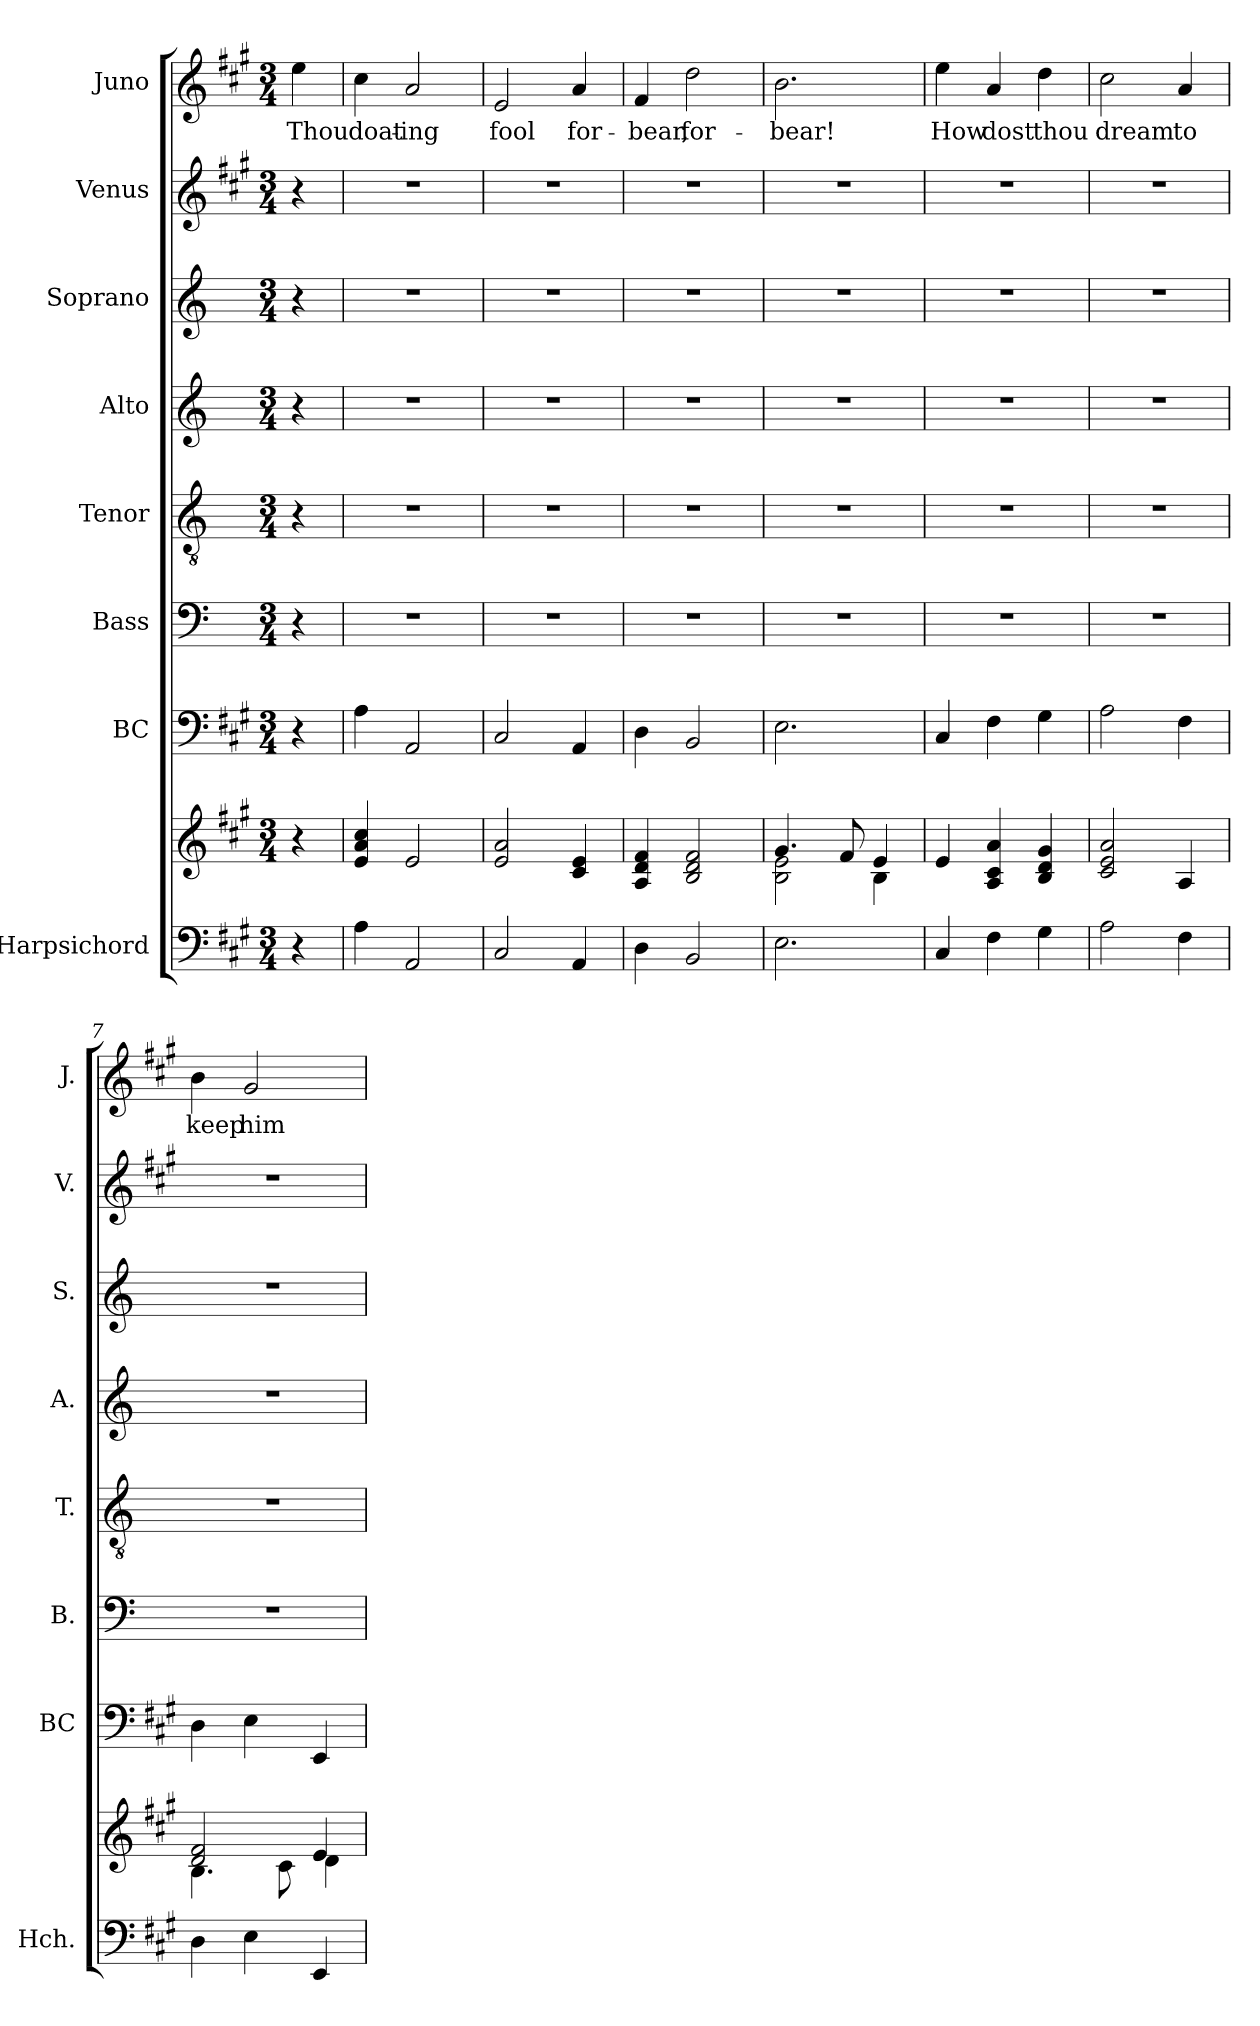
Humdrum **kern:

**kern	**kern	**kern	**kern	**kern	**kern	**kern	**kern	**kern	**text
*part8	*part8	*part7	*part6	*part5	*part4	*part3	*part2	*part1	*part1
*staff9	*staff8	*staff7	*staff6	*staff5	*staff4	*staff3	*staff2	*staff1	*staff1
*I"Harpsichord	*	*I"BC	*I"Bass	*I"Tenor	*I"Alto	*I"Soprano	*I"Venus	*I"Juno	*
*I'Hch.	*	*I'BC	*I'B.	*I'T.	*I'A.	*I'S.	*I'V.	*I'J.	*
*clefF4	*clefG2	*clefF4	*clefF4	*clefGv2	*clefG2	*clefG2	*clefG2	*clefG2	*
*k[f#c#g#]	*k[f#c#g#]	*k[f#c#g#]	*k[]	*k[]	*k[]	*k[]	*k[f#c#g#]	*k[f#c#g#]	*
*M3/4	*M3/4	*M3/4	*M3/4	*M3/4	*M3/4	*M3/4	*M3/4	*M3/4	*
*MM170	*MM170	*MM170	*MM170	*MM170	*MM170	*MM170	*MM170	*MM170	*
=	=	=	=	=	=	=	=	=	=
!	!	!	!	!	!	!	!	!	!LO:LY:b
4r	4r	4r	4r	4r	4r	4r	4r	4ee\	Thou
=1	=1	=1	=1	=1	=1	=1	=1	=1	=1
!	!	!	!	!	!	!	!	!	!LO:LY:b
4A\	4e/ 4a/ 4cc#/	4A\	2.r	2.r	2.r	2.r	2.r	4cc#\	doat-
!	!	!	!	!	!	!	!	!	!LO:LY:b
2AA/	2e/	2AA/	.	.	.	.	.	2a/	-ing
=2	=2	=2	=2	=2	=2	=2	=2	=2	=2
!	!	!	!	!	!	!	!	!	!LO:LY:b
2C#/	2e/ 2a/	2C#/	2.r	2.r	2.r	2.r	2.r	2e/	fool
!	!	!	!	!	!	!	!	!	!LO:LY:b
4AA/	4c#/ 4e/	4AA/	.	.	.	.	.	4a/	for-
=3	=3	=3	=3	=3	=3	=3	=3	=3	=3
!	!	!	!	!	!	!	!	!	!LO:LY:b
4D\	4A/ 4d/ 4f#/	4D\	2.r	2.r	2.r	2.r	2.r	4f#/	-bear,
!	!	!	!	!	!	!	!	!	!LO:LY:b
2BB/	2B/ 2d/ 2f#/	2BB/	.	.	.	.	.	2dd\	for-
=4	=4	=4	=4	=4	=4	=4	=4	=4	=4
*	*^	*	*	*	*	*	*	*	*
!	!	!	!	!	!	!	!	!	!	!LO:LY:b
2.E\	4.g#/	2B\ 2e\	2.E\	2.r	2.r	2.r	2.r	2.r	2.b\	-bear!
.	8f#/	.	.	.	.	.	.	.	.	.
.	4e/	4B\	.	.	.	.	.	.	.	.
=5	=5	=5	=5	=5	=5	=5	=5	=5	=5	=5
!	!	!	!	!	!	!	!	!	!	!LO:LY:b
*	*v	*v	*	*	*	*	*	*	*	*
4C#/	4e/	4C#/	2.r	2.r	2.r	2.r	2.r	4ee\	How
!	!	!	!	!	!	!	!	!	!LO:LY:b
4F#\	4A/ 4c#/ 4a/	4F#\	.	.	.	.	.	4a/	dost
!	!	!	!	!	!	!	!	!	!LO:LY:b
4G#\	4B/ 4d/ 4g#/	4G#\	.	.	.	.	.	4dd\	thou
=6	=6	=6	=6	=6	=6	=6	=6	=6	=6
!	!	!	!	!	!	!	!	!	!LO:LY:b
2A\	2c#/ 2e/ 2a/	2A\	2.r	2.r	2.r	2.r	2.r	2cc#\	dream
!	!	!	!	!	!	!	!	!	!LO:LY:b
4F#\	4A/	4F#\	.	.	.	.	.	4a/	to
!!LO:LB:g=z
=7	=7	=7	=7	=7	=7	=7	=7	=7	=7
*	*^	*	*	*	*	*	*	*	*
!	!	!	!	!	!	!	!	!	!	!LO:LY:b
4D\	2d/ 2f#/	4.B\	4D\	2.r	2.r	2.r	2.r	2.r	4b\	keep
!	!	!	!	!	!	!	!	!	!	!LO:LY:b
4E\	.	.	4E\	.	.	.	.	.	2g#/	him
.	.	8c#\	.	.	.	.	.	.	.	.
4EE/	4e/	4d\	4EE/	.	.	.	.	.	.	.
*	*v	*v	*	*	*	*	*	*	*	*
=	=	=	=	=	=	=	=	=	=
*-	*-	*-	*-	*-	*-	*-	*-	*-	*-
